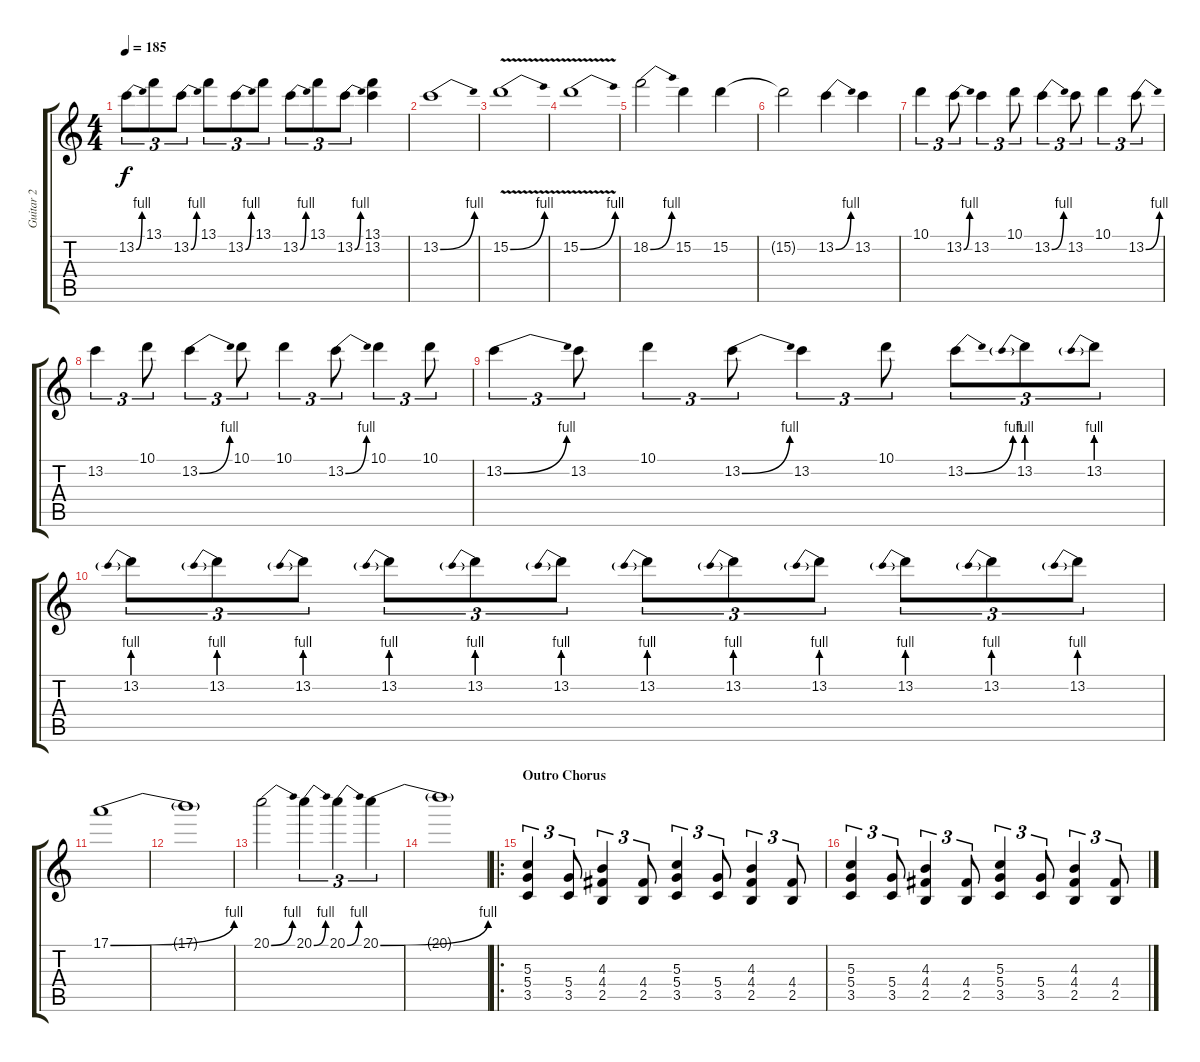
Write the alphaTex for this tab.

\track ("Guitar 2" "Guitar 2") {instrument distortionguitar}
\staff {score tabs}
\tuning (E4 B3 G3 D3 A2 E2) {hide}
\ts (4 4)
\tempo 185
\clef g2
\ks c
13.2{be (bend 0 0 60 4)}.8{tu (3 2) dy f} 13.1.8{tu (3 2)} 13.2{be (bend 0 0 60 4)}.8{tu (3 2)} 13.1.8{tu (3 2)} 13.2{be (bend 0 0 60 4)}.8{tu (3 2)} 13.1.8{tu (3 2)} 13.2{be (bend 0 0 60 4)}.8{tu (3 2)} 13.1.8{tu (3 2)} 13.2{be (bend 0 0 60 4)}.8{tu (3 2)} (13.1 13.2).4 |
13.2{be (bend 0 0 60 4)}.1 |
15.2{be (bend 0 0 60 4) v}.1 |
15.2{be (bend 0 0 60 4) v}.1 |
18.2{be (bend 0 0 60 4)}.2 15.2.4 15.2.4 |
15.2{t}.2 13.2{be (bend 0 0 60 4)}.4 13.2.4 |
10.1.4{tu (3 2)} 13.2{be (bend 0 0 60 4)}.8{tu (3 2)} 13.2.4{tu (3 2)} 10.1.8{tu (3 2)} 13.2{be (bend 0 0 60 4)}.4{tu (3 2)} 13.2.8{tu (3 2)} 10.1.4{tu (3 2)} 13.2{be (bend 0 0 60 4)}.8{tu (3 2)} |
13.2.4{tu (3 2)} 10.1.8{tu (3 2)} 13.2{be (bend 0 0 60 4)}.4{tu (3 2)} 10.1.8{tu (3 2)} 10.1.4{tu (3 2)} 13.2{be (bend 0 0 60 4)}.8{tu (3 2)} 10.1.4{tu (3 2)} 10.1.8{tu (3 2)} |
13.2{be (bend 0 0 60 4)}.4{tu (3 2)} 13.2.8{tu (3 2)} 10.1.4{tu (3 2)} 13.2{be (bend 0 0 60 4)}.8{tu (3 2)} 13.2.4{tu (3 2)} 10.1.8{tu (3 2)} 13.2{be (bend 0 0 60 4)}.8{tu (3 2)} 13.2{be (prebend 0 4 60 4)}.8{tu (3 2)} 13.2{be (prebend 0 4 60 4)}.8{tu (3 2)} |
13.2{be (prebend 0 4 60 4)}.8{tu (3 2)} 13.2{be (prebend 0 4 60 4)}.8{tu (3 2)} 13.2{be (prebend 0 4 60 4)}.8{tu (3 2)} 13.2{be (prebend 0 4 60 4)}.8{tu (3 2)} 13.2{be (prebend 0 4 60 4)}.8{tu (3 2)} 13.2{be (prebend 0 4 60 4)}.8{tu (3 2)} 13.2{be (prebend 0 4 60 4)}.8{tu (3 2)} 13.2{be (prebend 0 4 60 4)}.8{tu (3 2)} 13.2{be (prebend 0 4 60 4)}.8{tu (3 2)} 13.2{be (prebend 0 4 60 4)}.8{tu (3 2)} 13.2{be (prebend 0 4 60 4)}.8{tu (3 2)} 13.2{be (prebend 0 4 60 4)}.8{tu (3 2)} |
17.1{be (bend 0 0 60 4)}.1 |
17.1{t}.1 |
20.1{be (bend 0 0 60 4)}.2 20.1{be (bend 0 0 60 4)}.4{tu (3 2)} 20.1{be (bend 0 0 60 4)}.4{tu (3 2)} 20.1{be (bend 0 0 60 4)}.4{tu (3 2)} |
20.1{t}.1 |
\ro
\section ("" "Outro Chorus")
(5.3 5.4 3.5).4{tu (3 2) volume 10} (5.4 3.5).8{tu (3 2)} (4.3 4.4 2.5).4{tu (3 2)} (4.4 2.5).8{tu (3 2)} (5.3 5.4 3.5).4{tu (3 2)} (5.4 3.5).8{tu (3 2)} (4.3 4.4 2.5).4{tu (3 2)} (4.4 2.5).8{tu (3 2)} |
(5.3 5.4 3.5).4{tu (3 2)} (5.4 3.5).8{tu (3 2)} (4.3 4.4 2.5).4{tu (3 2)} (4.4 2.5).8{tu (3 2)} (5.3 5.4 3.5).4{tu (3 2)} (5.4 3.5).8{tu (3 2)} (4.3 4.4 2.5).4{tu (3 2)} (4.4 2.5).8{tu (3 2)}
